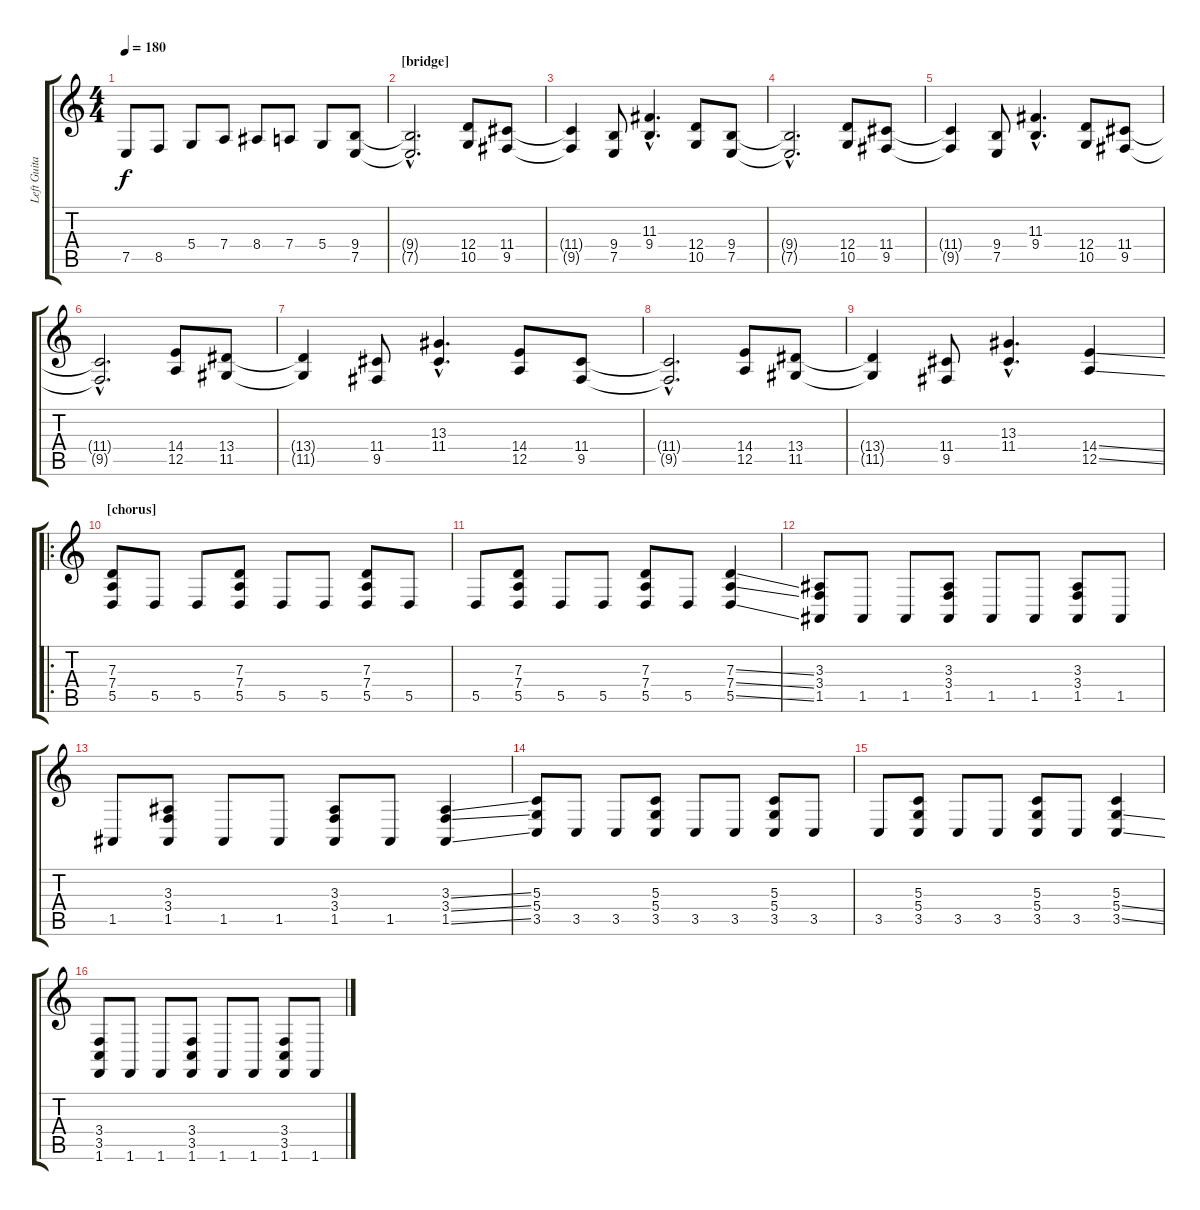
\track ("Left Guitar Synth" "Left Guita") {instrument pad5bowed}
\staff {score tabs}
\tuning (E4 B3 G3 D3 A2 E2) {hide}
\ts (4 4)
\tempo 180
\clef g2
\ks c
7.5.8{dy f} 8.5.8 5.4.8 7.4.8 8.4.8 7.4.8 5.4.8 (9.4 7.5).8 |
\section ("" "[bridge]")
(9.4{hac t} 7.5{hac t}).2{d} (12.4 10.5).8 (11.4 9.5).8 |
(11.4{t} 9.5{t}).4 (9.4 7.5).8 (11.3{hac} 9.4{hac}).4{d} (12.4 10.5).8 (9.4 7.5).8 |
(9.4{hac t} 7.5{hac t}).2{d} (12.4 10.5).8 (11.4 9.5).8 |
(11.4{t} 9.5{t}).4 (9.4 7.5).8 (11.3{hac} 9.4{hac}).4{d} (12.4 10.5).8 (11.4 9.5).8 |
(11.4{hac t} 9.5{hac t}).2{d} (14.4 12.5).8 (13.4 11.5).8 |
(13.4{t} 11.5{t}).4 (11.4 9.5).8 (13.3{hac} 11.4{hac}).4{d} (14.4 12.5).8 (11.4 9.5).8 |
(11.4{hac t} 9.5{hac t}).2{d} (14.4 12.5).8 (13.4 11.5).8 |
(13.4{t} 11.5{t}).4 (11.4 9.5).8 (13.3{hac} 11.4{hac}).4{d} (14.4{ss} 12.5{ss}).4 |
\ro
\section ("" "[chorus]")
(7.3 7.4 5.5).8 5.5.8 5.5.8 (7.3 7.4 5.5).8 5.5.8 5.5.8 (7.3 7.4 5.5).8 5.5.8 |
5.5.8 (7.3 7.4 5.5).8 5.5.8 5.5.8 (7.3 7.4 5.5).8 5.5.8 (7.3{ss} 7.4{ss} 5.5{ss}).4 |
(3.3 3.4 1.5).8 1.5.8 1.5.8 (3.3 3.4 1.5).8 1.5.8 1.5.8 (3.3 3.4 1.5).8 1.5.8 |
1.5.8 (3.3 3.4 1.5).8 1.5.8 1.5.8 (3.3 3.4 1.5).8 1.5.8 (3.3{ss} 3.4{ss} 1.5{ss}).4 |
(5.3 5.4 3.5).8 3.5.8 3.5.8 (5.3 5.4 3.5).8 3.5.8 3.5.8 (5.3 5.4 3.5).8 3.5.8 |
3.5.8 (5.3 5.4 3.5).8 3.5.8 3.5.8 (5.3 5.4 3.5).8 3.5.8 (5.3 5.4{ss} 3.5{ss}).4 |
(3.4 3.5 1.6).8 1.6.8 1.6.8 (3.4 3.5 1.6).8 1.6.8 1.6.8 (3.4 3.5 1.6).8 1.6.8
